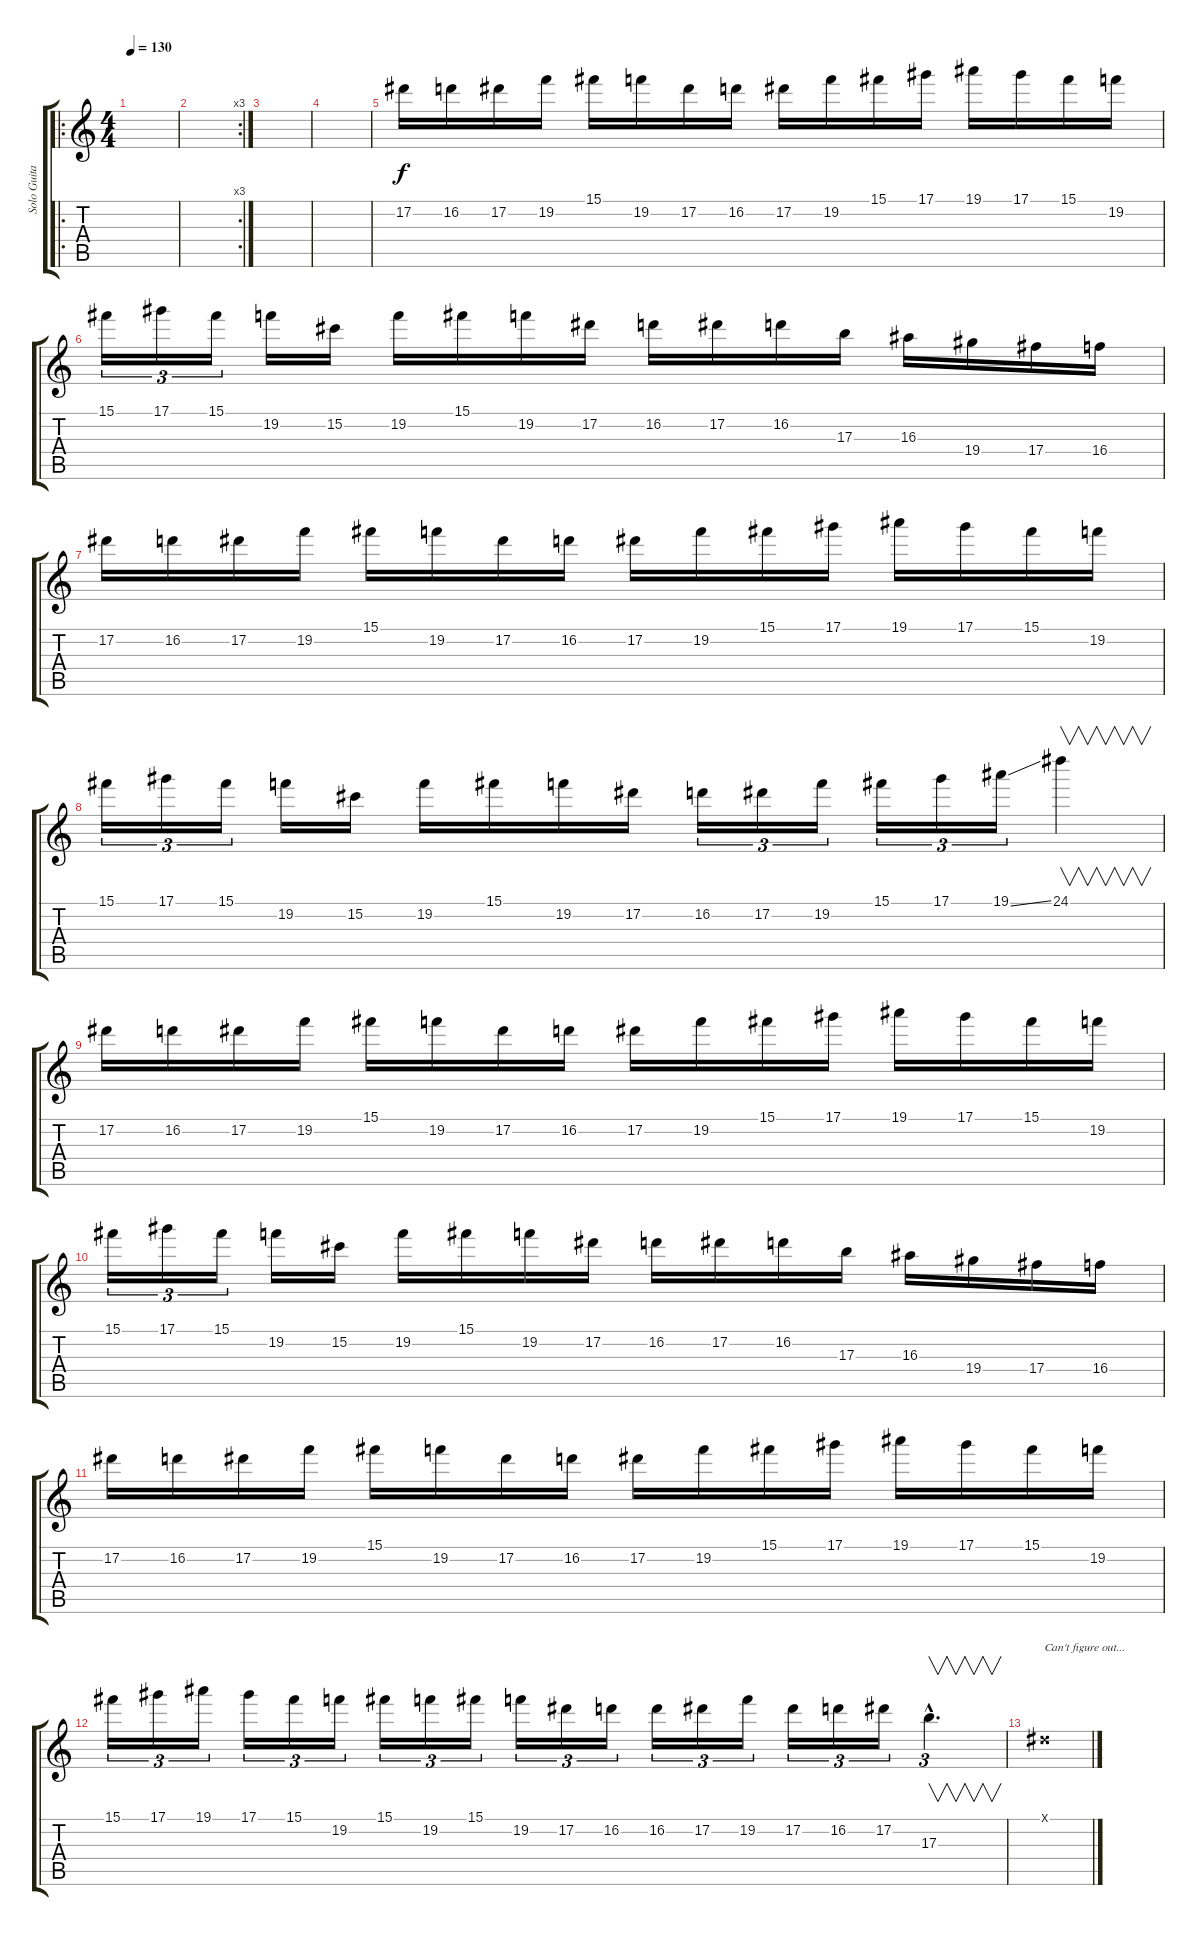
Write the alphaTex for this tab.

\track ("Solo Guitar" "Solo Guita") {instrument overdrivenguitar}
\staff {score tabs}
\tuning (Eb4 Bb3 Gb3 Db3 Ab2 Eb2) {hide}
\ro
\ts (4 4)
\tempo 130
\clef g2
\ks c
|
\rc 3
|
|
|
17.2.16 16.2.16 17.2.16 19.2.16 15.1.16 19.2.16 17.2.16 16.2.16 17.2.16 19.2.16 15.1.16 17.1.16 19.1.16 17.1.16 15.1.16 19.2.16 |
15.1.16{tu (3 2)} 17.1.16{tu (3 2)} 15.1.16{tu (3 2)} 19.2.16 15.2.16 19.2.16 15.1.16 19.2.16 17.2.16 16.2.16 17.2.16 16.2.16 17.3.16 16.3.16 19.4.16 17.4.16 16.4.16 |
17.2.16 16.2.16 17.2.16 19.2.16 15.1.16 19.2.16 17.2.16 16.2.16 17.2.16 19.2.16 15.1.16 17.1.16 19.1.16 17.1.16 15.1.16 19.2.16 |
15.1.16{tu (3 2)} 17.1.16{tu (3 2)} 15.1.16{tu (3 2)} 19.2.16 15.2.16 19.2.16 15.1.16 19.2.16 17.2.16 16.2.16{tu (3 2)} 17.2.16{tu (3 2)} 19.2.16{tu (3 2)} 15.1.16{tu (3 2)} 17.1.16{tu (3 2)} 19.1{ss}.16{tu (3 2)} 24.1.4{v} |
17.2.16 16.2.16 17.2.16 19.2.16 15.1.16 19.2.16 17.2.16 16.2.16 17.2.16 19.2.16 15.1.16 17.1.16 19.1.16 17.1.16 15.1.16 19.2.16 |
15.1.16{tu (3 2)} 17.1.16{tu (3 2)} 15.1.16{tu (3 2)} 19.2.16 15.2.16 19.2.16 15.1.16 19.2.16 17.2.16 16.2.16 17.2.16 16.2.16 17.3.16 16.3.16 19.4.16 17.4.16 16.4.16 |
17.2.16 16.2.16 17.2.16 19.2.16 15.1.16 19.2.16 17.2.16 16.2.16 17.2.16 19.2.16 15.1.16 17.1.16 19.1.16 17.1.16 15.1.16 19.2.16 |
15.1.16{tu (3 2)} 17.1.16{tu (3 2)} 19.1.16{tu (3 2)} 17.1.16{tu (3 2)} 15.1.16{tu (3 2)} 19.2.16{tu (3 2)} 15.1.16{tu (3 2)} 19.2.16{tu (3 2)} 15.1.16{tu (3 2)} 19.2.16{tu (3 2)} 17.2.16{tu (3 2)} 16.2.16{tu (3 2)} 16.2.16{tu (3 2)} 17.2.16{tu (3 2)} 19.2.16{tu (3 2)} 17.2.16{tu (3 2)} 16.2.16{tu (3 2)} 17.2.16{tu (3 2)} 17.3{hac}.4{v d tu (3 2)} |
0.1{x}.1{txt "Can't figure out..."}
